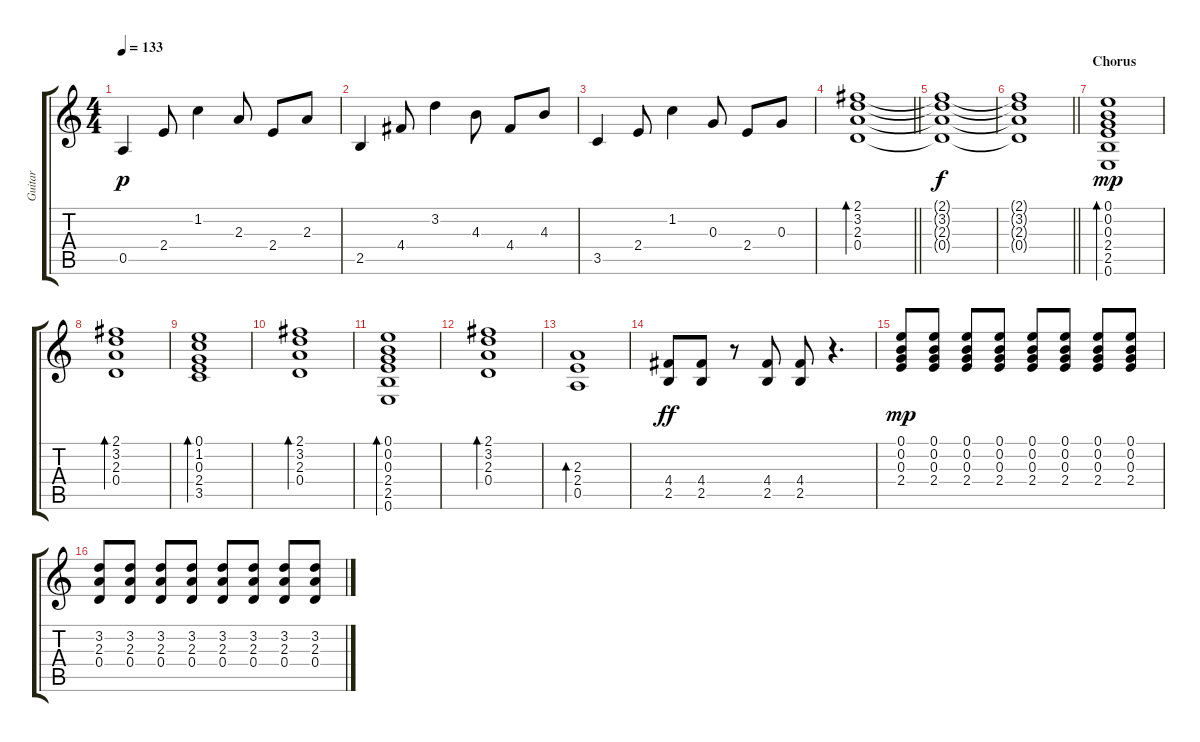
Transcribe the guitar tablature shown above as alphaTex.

\track ("Guitar" "Guitar") {instrument acousticguitarsteel}
\staff {score tabs}
\tuning (E4 B3 G3 D3 A2 E2) {hide}
\ts (4 4)
\tempo 133
\clef g2
\ks c
0.5.4{dy p} 2.4.8 1.2.4 2.3.8 2.4.8 2.3.8 |
2.5.4 4.4.8 3.2.4 4.3.8 4.4.8 4.3.8 |
3.5.4 2.4.8 1.2.4 0.3.8 2.4.8 0.3.8 |
\barLineRight lightlight
(2.1 3.2 2.3 0.4).1{bd 120} |
(2.1{t} 3.2{t} 2.3{t} 0.4{t}).1{dy f} |
\barLineRight lightlight
(2.1{t} 3.2{t} 2.3{t} 0.4{t}).1 |
\section ("" "Chorus")
(0.1 0.2 0.3 2.4 2.5 0.6).1{bd 120 dy mp} |
(2.1 3.2 2.3 0.4).1{bd 120} |
(0.1 1.2 0.3 2.4 3.5).1{bd 120} |
(2.1 3.2 2.3 0.4).1{bd 120} |
(0.1 0.2 0.3 2.4 2.5 0.6).1{bd 120} |
(2.1 3.2 2.3 0.4).1{bd 120} |
(2.3 2.4 0.5).1{bd 120} |
(4.4 2.5).8{dy ff instrument distortionguitar} (4.4 2.5).8 r.8 (4.4 2.5).8 (4.4 2.5).8 r.4{d} |
(0.1 0.2 0.3 2.4).8{dy mp instrument acousticguitarsteel} (0.1 0.2 0.3 2.4).8 (0.1 0.2 0.3 2.4).8 (0.1 0.2 0.3 2.4).8 (0.1 0.2 0.3 2.4).8 (0.1 0.2 0.3 2.4).8 (0.1 0.2 0.3 2.4).8 (0.1 0.2 0.3 2.4).8 |
(3.2 2.3 0.4).8 (3.2 2.3 0.4).8 (3.2 2.3 0.4).8 (3.2 2.3 0.4).8 (3.2 2.3 0.4).8 (3.2 2.3 0.4).8 (3.2 2.3 0.4).8 (3.2 2.3 0.4).8
